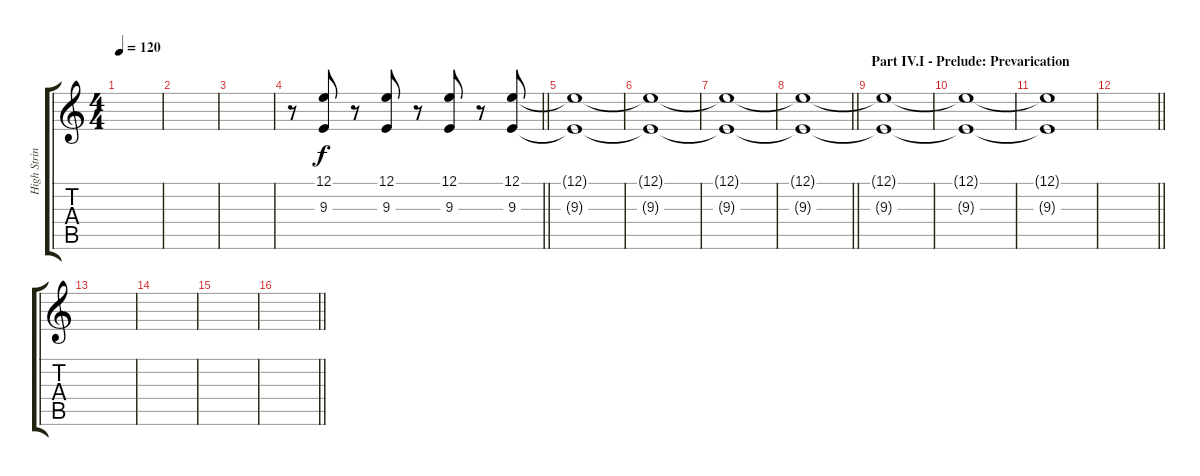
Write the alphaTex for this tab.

\track ("High Strings Standard" "High Strin") {instrument stringensemble1}
\staff {score tabs}
\tuning (E4 B3 G3 D3 A2 E2) {hide}
\ts (4 4)
\tempo 120
\clef g2
\ks c
|
|
|
\barLineRight lightlight
r.8{volume 12} (12.1 9.3).8 r.8 (12.1 9.3).8 r.8 (12.1 9.3).8 r.8 (12.1 9.3).8 |
\section ("" "")
(12.1{t} 9.3{t}).1 |
(12.1{t} 9.3{t}).1 |
(12.1{t} 9.3{t}).1{volume 16} |
\barLineRight lightlight
(12.1{t} 9.3{t}).1 |
\section ("" "Part IV.I - Prelude: Prevarication")
(12.1{t} 9.3{t}).1{volume 0} |
(12.1{t} 9.3{t}).1 |
(12.1{t} 9.3{t}).1 |
\barLineRight lightlight
|
|
|
|
\barLineRight lightlight
